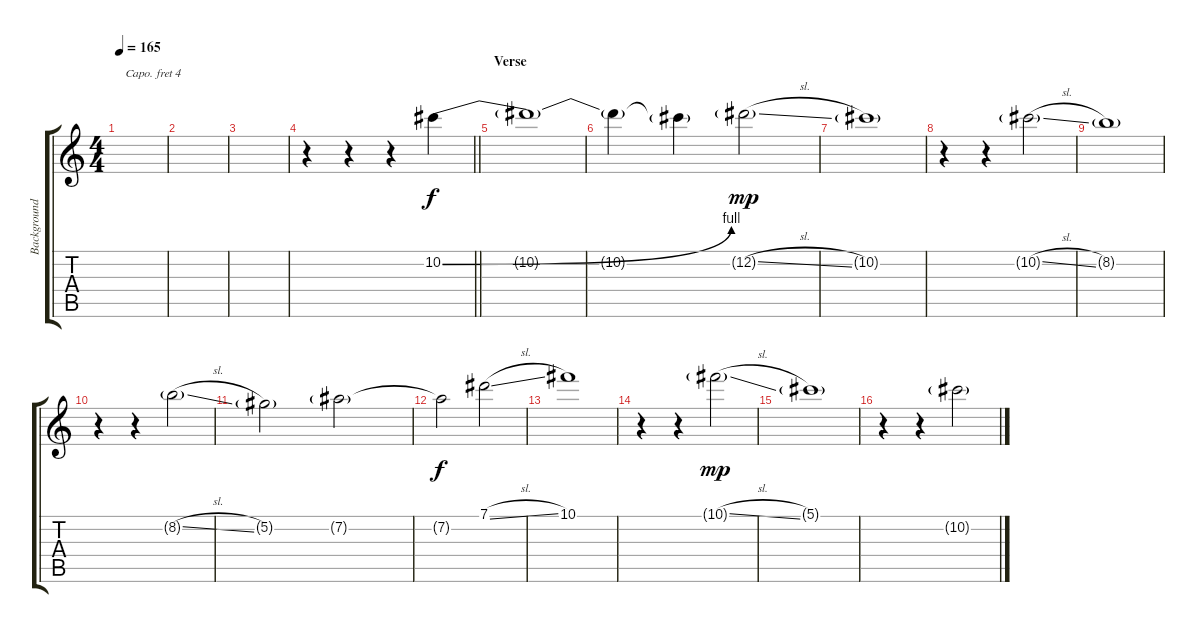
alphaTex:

\track ("Background" "Background") {instrument distortionguitar}
\staff {score tabs}
\capo 4
\tuning (E4 B3 G3 D3 A2 E2) {hide}
\ts (4 4)
\tempo 165
\clef g2
\ks c
|
|
|
\barLineRight lightlight
r.4 r.4 r.4 10.2{be (bend 0 0 60 4)}.4 |
\section ("" "Verse")
10.2{t}.1 |
10.2{t}.4 10.2{t}.4 12.2{sl g}.2{dy mp} |
10.2{g}.1 |
r.4 r.4 10.2{sl g}.2 |
8.2{g}.1 |
r.4 r.4 8.2{sl g}.2 |
5.2{g}.2 7.2{g}.2 |
7.2{t}.2{dy f} 7.1{sl}.2 |
10.1.1 |
r.4 r.4 10.1{sl g}.2{dy mp} |
5.1{g}.1 |
r.4 r.4 10.2{sl g}.2
